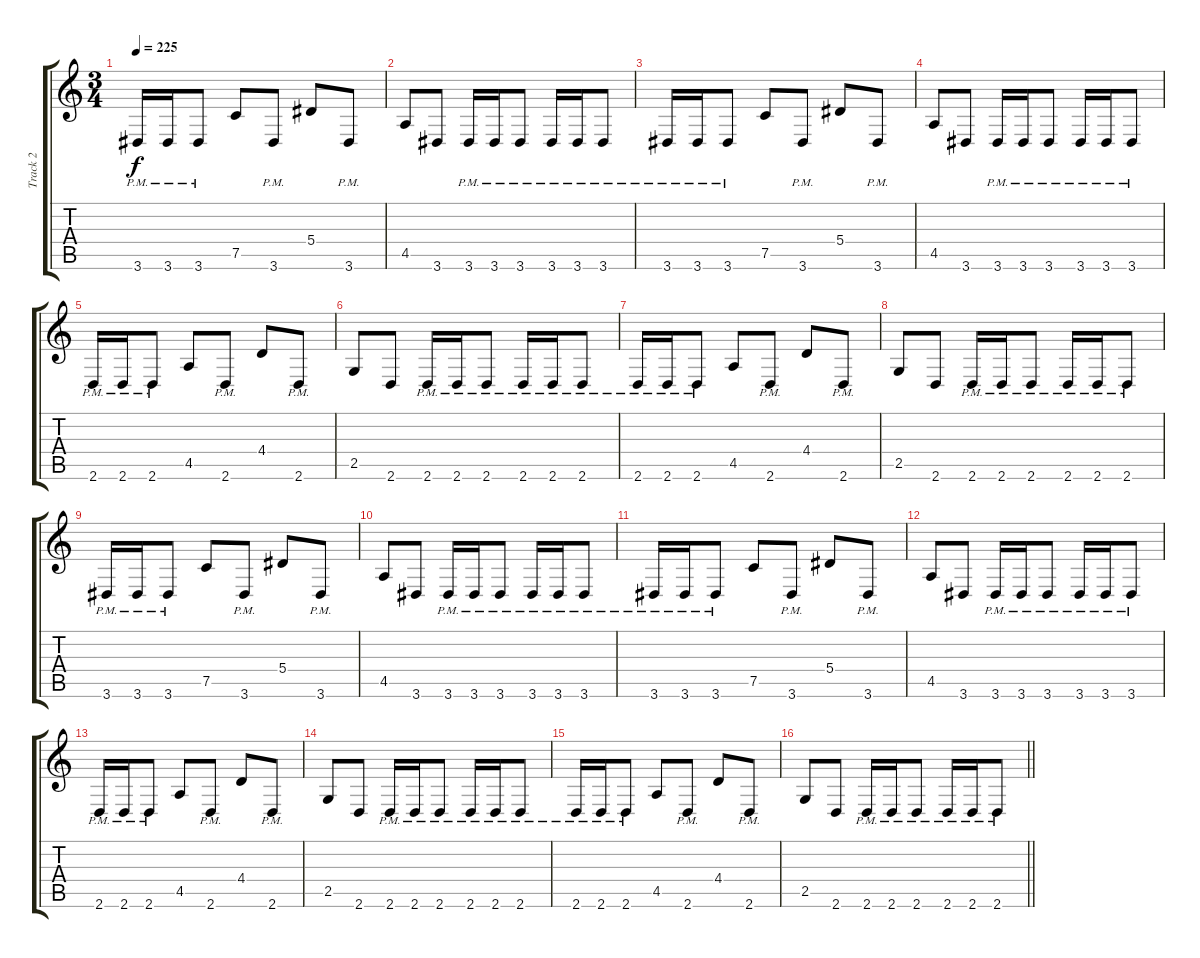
\track ("Track 2" "Track 2") {instrument distortionguitar}
\staff {score tabs}
\tuning (C4 G3 Eb3 Bb2 F2 C2) {hide}
\ts (3 4)
\tempo 225
\clef g2
\ks c
3.6{pm}.16{dy f} 3.6{pm}.16 3.6{pm}.8 7.5.8 3.6{pm}.8 5.4.8 3.6{pm}.8 |
4.5.8 3.6.8 3.6{pm}.16 3.6{pm}.16 3.6{pm}.8 3.6{pm}.16 3.6{pm}.16 3.6{pm}.8 |
3.6{pm}.16 3.6{pm}.16 3.6{pm}.8 7.5.8 3.6{pm}.8 5.4.8 3.6{pm}.8 |
4.5.8 3.6.8 3.6{pm}.16 3.6{pm}.16 3.6{pm}.8 3.6{pm}.16 3.6{pm}.16 3.6{pm}.8 |
2.6{pm}.16 2.6{pm}.16 2.6{pm}.8 4.5.8 2.6{pm}.8 4.4.8 2.6{pm}.8 |
2.5.8 2.6.8 2.6{pm}.16 2.6{pm}.16 2.6{pm}.8 2.6{pm}.16 2.6{pm}.16 2.6{pm}.8 |
2.6{pm}.16 2.6{pm}.16 2.6{pm}.8 4.5.8 2.6{pm}.8 4.4.8 2.6{pm}.8 |
2.5.8 2.6.8 2.6{pm}.16 2.6{pm}.16 2.6{pm}.8 2.6{pm}.16 2.6{pm}.16 2.6{pm}.8 |
3.6{pm}.16 3.6{pm}.16 3.6{pm}.8 7.5.8 3.6{pm}.8 5.4.8 3.6{pm}.8 |
4.5.8 3.6.8 3.6{pm}.16 3.6{pm}.16 3.6{pm}.8 3.6{pm}.16 3.6{pm}.16 3.6{pm}.8 |
3.6{pm}.16 3.6{pm}.16 3.6{pm}.8 7.5.8 3.6{pm}.8 5.4.8 3.6{pm}.8 |
4.5.8 3.6.8 3.6{pm}.16 3.6{pm}.16 3.6{pm}.8 3.6{pm}.16 3.6{pm}.16 3.6{pm}.8 |
2.6{pm}.16 2.6{pm}.16 2.6{pm}.8 4.5.8 2.6{pm}.8 4.4.8 2.6{pm}.8 |
2.5.8 2.6.8 2.6{pm}.16 2.6{pm}.16 2.6{pm}.8 2.6{pm}.16 2.6{pm}.16 2.6{pm}.8 |
2.6{pm}.16 2.6{pm}.16 2.6{pm}.8 4.5.8 2.6{pm}.8 4.4.8 2.6{pm}.8 |
\barLineRight lightlight
2.5.8 2.6.8 2.6{pm}.16 2.6{pm}.16 2.6{pm}.8 2.6{pm}.16 2.6{pm}.16 2.6{pm}.8
